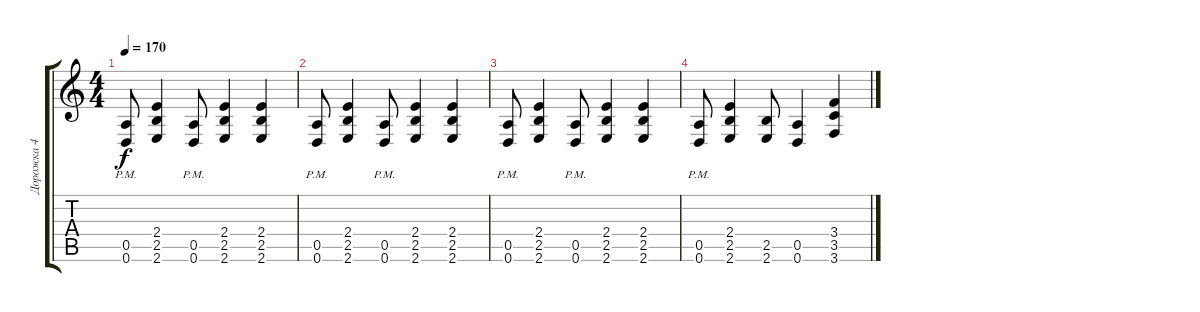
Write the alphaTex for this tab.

\track ("Дорожка 4" "Дорожка 4") {instrument overdrivenguitar}
\staff {score tabs}
\tuning (E4 B3 G3 D3 A2 D2) {hide}
\ts (4 4)
\tempo 170
\clef g2
\ks c
(0.5{pm} 0.6{pm}).8{dy f} (2.4 2.5 2.6).4 (0.5{pm} 0.6{pm}).8 (2.4 2.5 2.6).4 (2.4 2.5 2.6).4 |
(0.5{pm} 0.6{pm}).8 (2.4 2.5 2.6).4 (0.5{pm} 0.6{pm}).8 (2.4 2.5 2.6).4 (2.4 2.5 2.6).4 |
(0.5{pm} 0.6{pm}).8 (2.4 2.5 2.6).4 (0.5{pm} 0.6{pm}).8 (2.4 2.5 2.6).4 (2.4 2.5 2.6).4 |
(0.5{pm} 0.6{pm}).8 (2.4 2.5 2.6).4 (2.5 2.6).8 (0.5 0.6).4 (3.4 3.5 3.6).4
